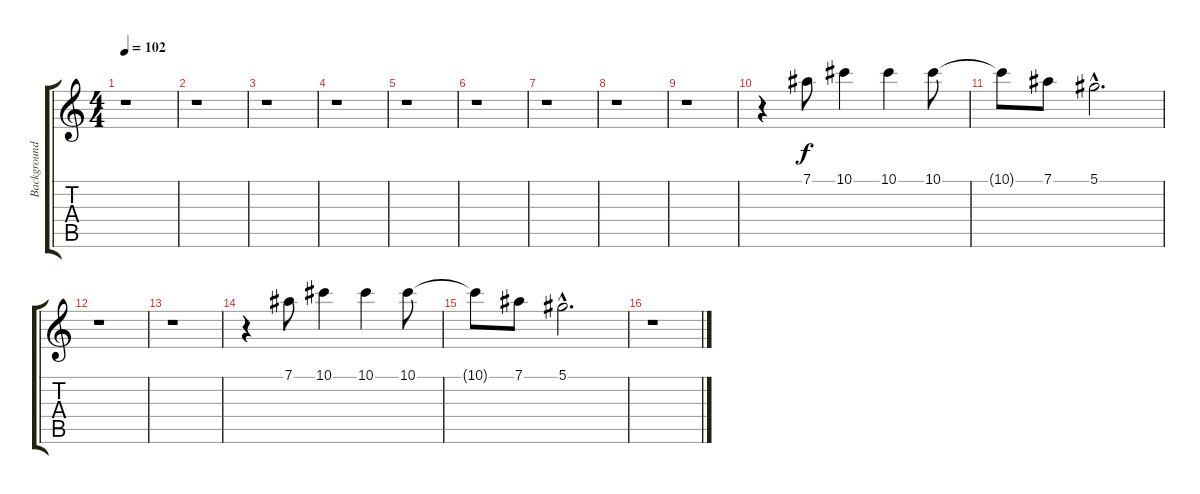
\track ("Background Vocals 2" "Background") {instrument contrabass}
\staff {score tabs}
\tuning (Eb4 Bb3 Gb3 Db3 Ab2 Eb2) {hide}
\ts (4 4)
\tempo 102
\clef g2
\ks c
r.1{dy f instrument contrabass} |
r.1 |
r.1 |
r.1 |
r.1 |
r.1 |
r.1 |
r.1 |
r.1 |
r.4 7.1.8 10.1.4 10.1.4 10.1.8 |
10.1{t}.8 7.1.8 5.1{hac}.2{d} |
r.1 |
r.1 |
r.4 7.1.8 10.1.4 10.1.4 10.1.8 |
10.1{t}.8 7.1.8 5.1{hac}.2{d} |
r.1
